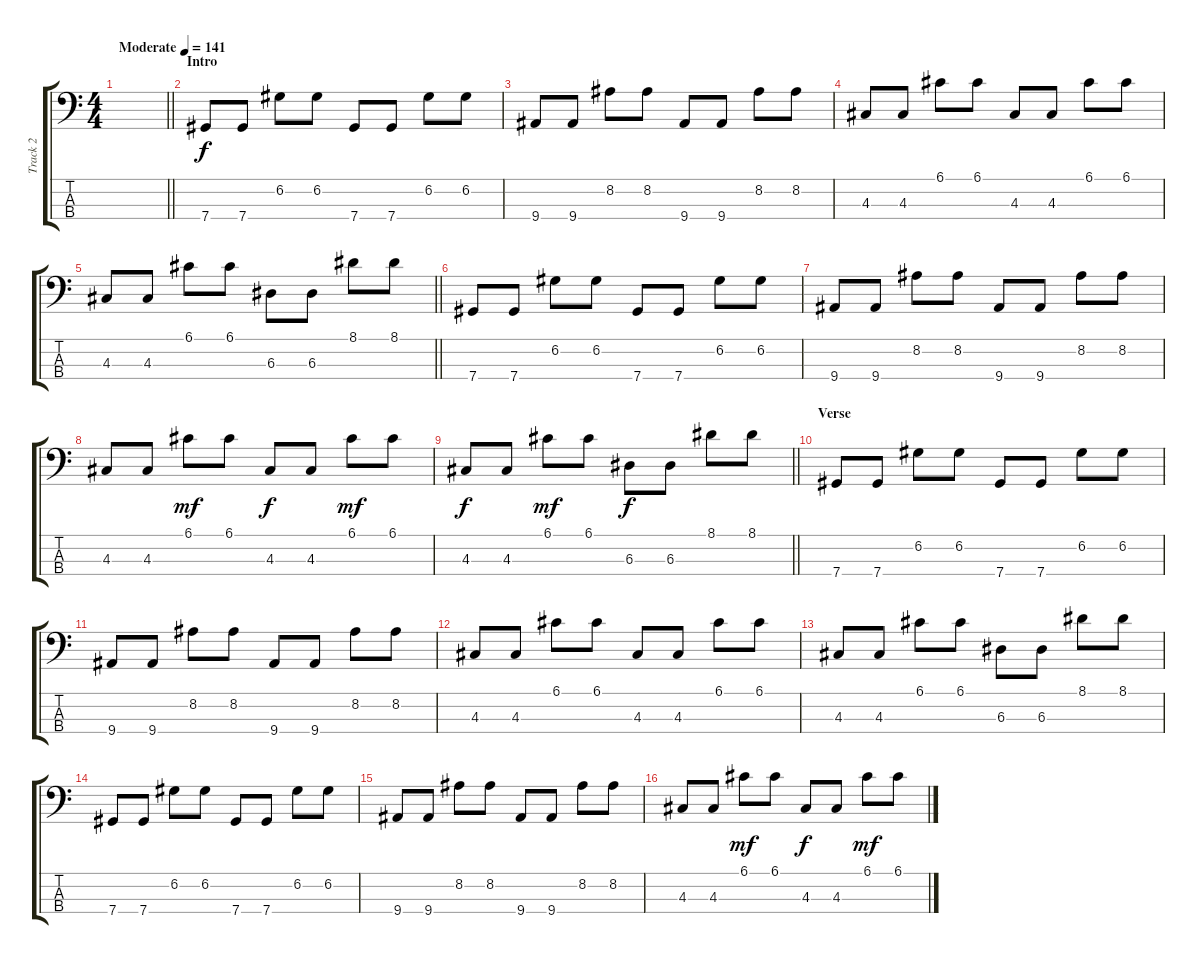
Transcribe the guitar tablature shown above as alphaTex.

\track ("Track 2" "Track 2") {instrument electricbassfinger}
\staff {score tabs}
\tuning (G2 D2 A1 Db1) {hide}
\ts (4 4)
\tempo (141 "Moderate")
\clef f4
\barLineRight lightlight
\ks c
|
\section ("" "Intro")
7.4.8 7.4.8 6.2.8 6.2.8 7.4.8 7.4.8 6.2.8 6.2.8 |
9.4.8 9.4.8 8.2.8 8.2.8 9.4.8 9.4.8 8.2.8 8.2.8 |
4.3.8 4.3.8 6.1.8 6.1.8 4.3.8 4.3.8 6.1.8 6.1.8 |
\barLineRight lightlight
4.3.8 4.3.8 6.1.8 6.1.8 6.3.8 6.3.8 8.1.8 8.1.8 |
7.4.8 7.4.8 6.2.8 6.2.8 7.4.8 7.4.8 6.2.8 6.2.8 |
9.4.8 9.4.8 8.2.8 8.2.8 9.4.8 9.4.8 8.2.8 8.2.8 |
4.3.8 4.3.8 6.1.8{dy mf} 6.1.8 4.3.8{dy f} 4.3.8 6.1.8{dy mf} 6.1.8 |
\barLineRight lightlight
4.3.8{dy f} 4.3.8 6.1.8{dy mf} 6.1.8 6.3.8{dy f} 6.3.8 8.1.8 8.1.8 |
\section ("" "Verse ")
7.4.8 7.4.8 6.2.8 6.2.8 7.4.8 7.4.8 6.2.8 6.2.8 |
9.4.8 9.4.8 8.2.8 8.2.8 9.4.8 9.4.8 8.2.8 8.2.8 |
4.3.8 4.3.8 6.1.8 6.1.8 4.3.8 4.3.8 6.1.8 6.1.8 |
4.3.8 4.3.8 6.1.8 6.1.8 6.3.8 6.3.8 8.1.8 8.1.8 |
7.4.8 7.4.8 6.2.8 6.2.8 7.4.8 7.4.8 6.2.8 6.2.8 |
9.4.8 9.4.8 8.2.8 8.2.8 9.4.8 9.4.8 8.2.8 8.2.8 |
4.3.8 4.3.8 6.1.8{dy mf} 6.1.8 4.3.8{dy f} 4.3.8 6.1.8{dy mf} 6.1.8
